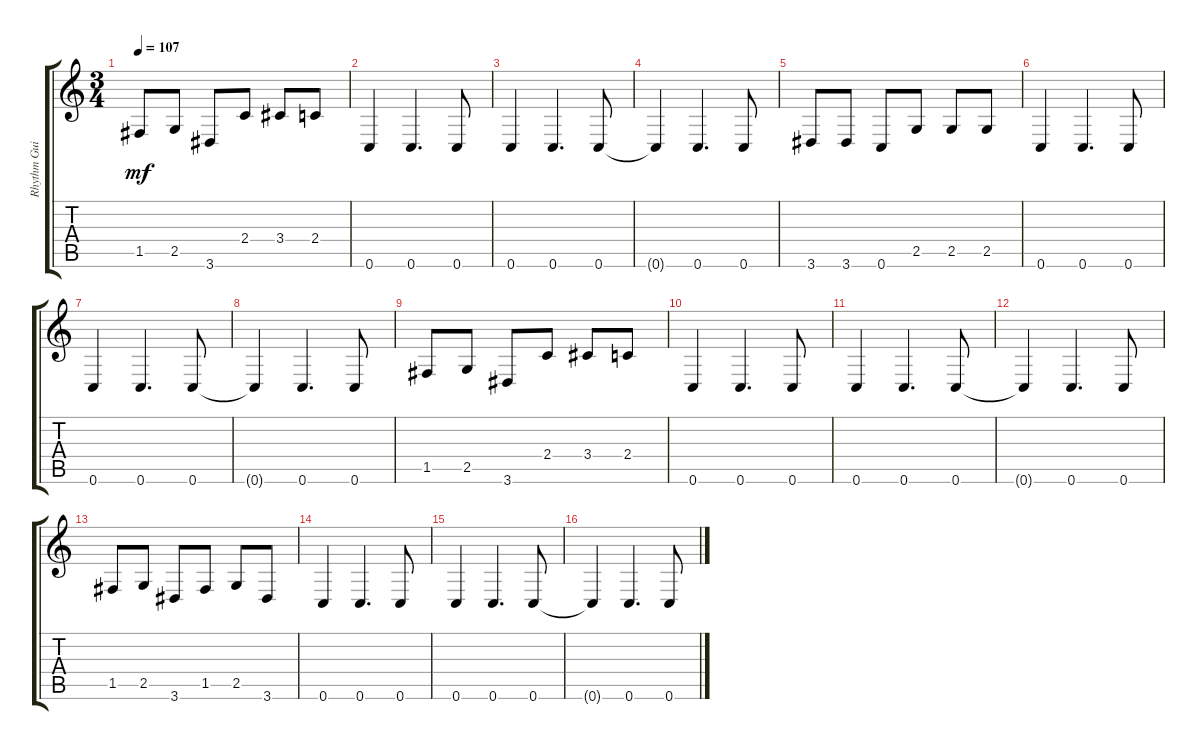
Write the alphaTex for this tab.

\track ("Rhythm Guitar" "Rhythm Gui") {instrument distortionguitar}
\staff {score tabs}
\tuning (C4 G3 Eb3 Bb2 F2 C2) {hide}
\ts (3 4)
\tempo 107
\clef g2
\ks c
1.5.8{dy mf} 2.5.8 3.6.8 2.4.8 3.4.8 2.4.8 |
0.6.4 0.6.4{d} 0.6.8 |
0.6.4 0.6.4{d} 0.6.8 |
0.6{t}.4 0.6.4{d} 0.6.8 |
3.6.8 3.6.8 0.6.8 2.5.8 2.5.8 2.5.8 |
0.6.4 0.6.4{d} 0.6.8 |
0.6.4 0.6.4{d} 0.6.8 |
0.6{t}.4 0.6.4{d} 0.6.8 |
1.5.8 2.5.8 3.6.8 2.4.8 3.4.8 2.4.8 |
0.6.4 0.6.4{d} 0.6.8 |
0.6.4 0.6.4{d} 0.6.8 |
0.6{t}.4 0.6.4{d} 0.6.8 |
1.5.8 2.5.8 3.6.8 1.5.8 2.5.8 3.6.8 |
0.6.4 0.6.4{d} 0.6.8 |
0.6.4 0.6.4{d} 0.6.8 |
0.6{t}.4 0.6.4{d} 0.6.8
